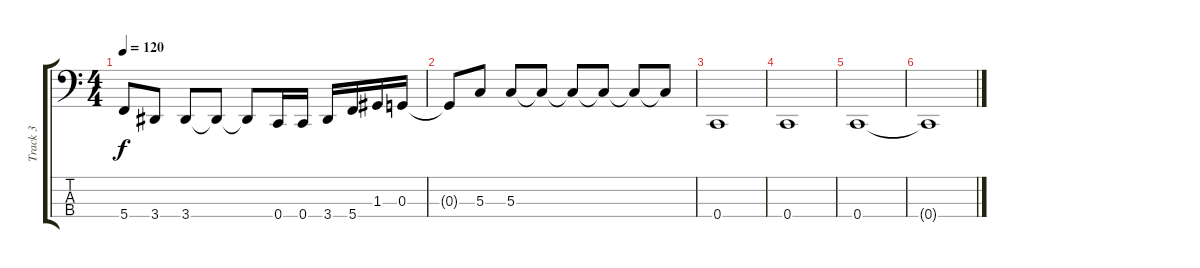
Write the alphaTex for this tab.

\track ("Track 3" "Track 3") {instrument electricbassfinger}
\staff {score tabs}
\tuning (F2 C2 G1 C1) {hide}
\ts (4 4)
\tempo 120
\clef f4
\ks c
5.4{t}.8{dy f} 3.4.8 3.4.8 3.4{t}.8 3.4{t}.8 0.4.16 0.4.16 3.4.16 5.4.16 1.3.16 0.3.16 |
0.3{t}.8 5.3.8 5.3.8 5.3{t}.8 5.3{t}.8 5.3{t}.8 5.3{t}.8 5.3{t}.8 |
0.4.1 |
0.4.1 |
0.4.1 |
0.4{t}.1
